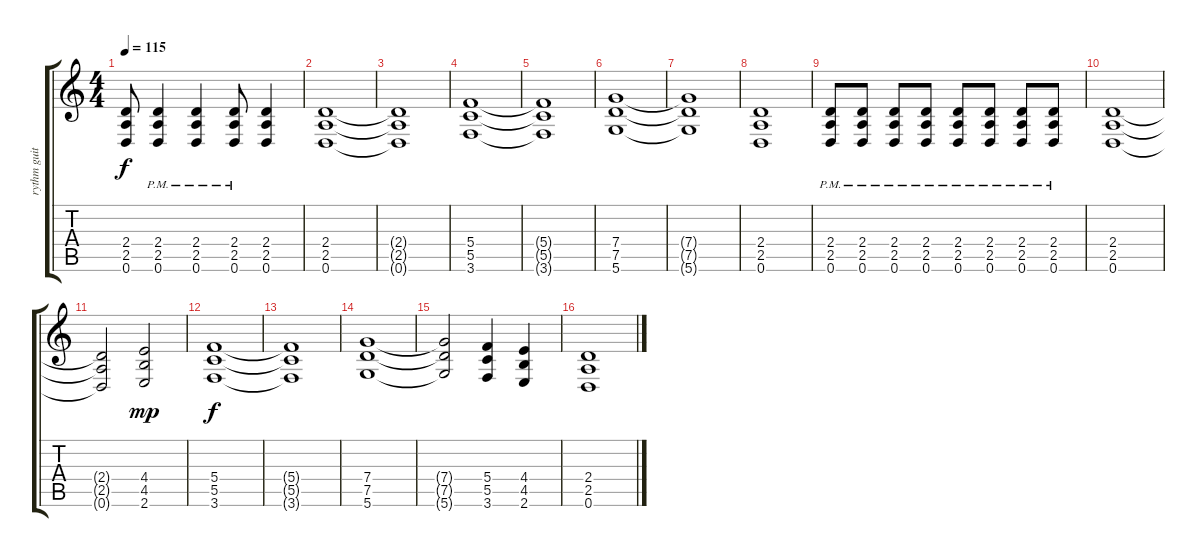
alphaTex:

\track ("rythm guitar" "rythm guit") {instrument distortionguitar}
\staff {score tabs}
\tuning (D4 A3 F3 C3 G2 D2) {hide}
\ts (4 4)
\tempo 115
\clef g2
\ks c
(2.4 2.5 0.6).8{dy f} (2.4{pm} 2.5{pm} 0.6{pm}).4 (2.4{pm} 2.5{pm} 0.6{pm}).4 (2.4{pm} 2.5{pm} 0.6{pm}).8 (2.4 2.5 0.6).4 |
(2.4 2.5 0.6).1 |
(2.4{t} 2.5{t} 0.6{t}).1 |
(5.4 5.5 3.6).1 |
(5.4{t} 5.5{t} 3.6{t}).1 |
(7.4 7.5 5.6).1 |
(7.4{t} 7.5{t} 5.6{t}).1 |
(2.4 2.5 0.6).1 |
(2.4{pm} 2.5{pm} 0.6{pm}).8 (2.4{pm} 2.5{pm} 0.6{pm}).8 (2.4{pm} 2.5{pm} 0.6{pm}).8 (2.4{pm} 2.5{pm} 0.6{pm}).8 (2.4{pm} 2.5{pm} 0.6{pm}).8 (2.4{pm} 2.5{pm} 0.6{pm}).8 (2.4{pm} 2.5{pm} 0.6{pm}).8 (2.4{pm} 2.5{pm} 0.6{pm}).8 |
(2.4 2.5 0.6).1 |
(2.4{t} 2.5{t} 0.6{t}).2 (4.4 4.5 2.6).2{dy mp} |
(5.4 5.5 3.6).1{dy f} |
(5.4{t} 5.5{t} 3.6{t}).1 |
(7.4 7.5 5.6).1 |
(7.4{t} 7.5{t} 5.6{t}).2 (5.4 5.5 3.6).4 (4.4 4.5 2.6).4 |
(2.4 2.5 0.6).1
